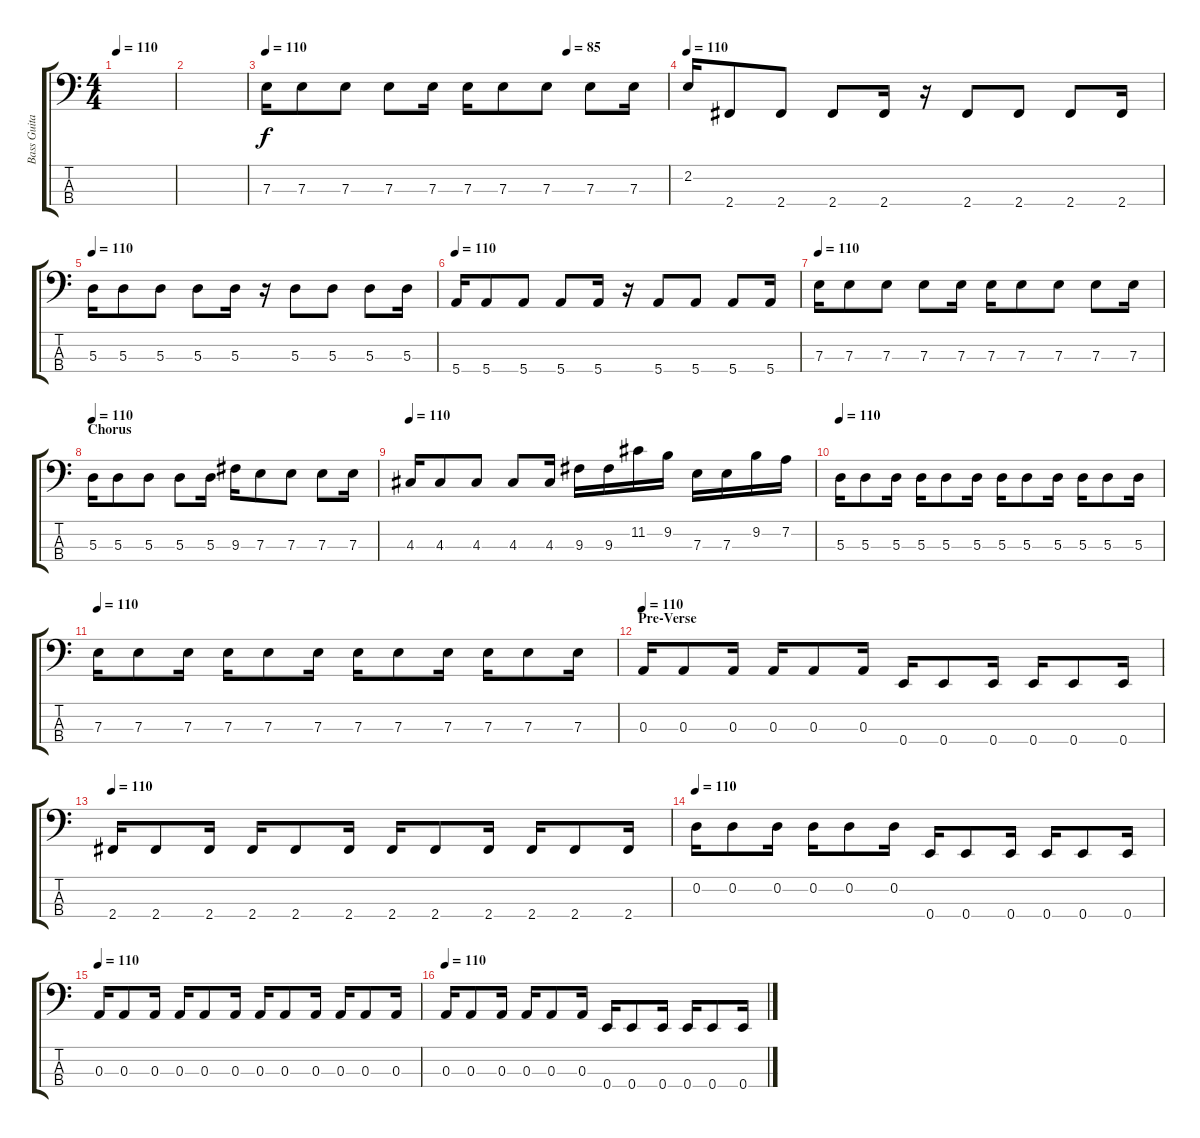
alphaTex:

\track ("Bass Guitar" "Bass Guita") {instrument electricbassfinger}
\staff {score tabs}
\tuning (G2 D2 A1 E1) {hide}
\ts (4 4)
\tempo 110
\clef f4
\ks c
|
|
\tempo 110
\tempo (85 0.75)
7.3.16 7.3.8 7.3.8 7.3.8 7.3.16 7.3.16 7.3.8 7.3.8 7.3.8 7.3.16 |
\tempo 110
2.2.16 2.4.8 2.4.8 2.4.8 2.4.16 r.16 2.4.8 2.4.8 2.4.8 2.4.16 |
\tempo 110
5.3.16 5.3.8 5.3.8 5.3.8 5.3.16 r.16 5.3.8 5.3.8 5.3.8 5.3.16 |
\tempo 110
5.4.16 5.4.8 5.4.8 5.4.8 5.4.16 r.16 5.4.8 5.4.8 5.4.8 5.4.16 |
\tempo 110
7.3.16 7.3.8 7.3.8 7.3.8 7.3.16 7.3.16 7.3.8 7.3.8 7.3.8 7.3.16 |
\section ("" "Chorus")
\tempo 110
5.3.16 5.3.8 5.3.8 5.3.8 5.3.16 9.3.16 7.3.8 7.3.8 7.3.8 7.3.16 |
\tempo 110
4.3.16 4.3.8 4.3.8 4.3.8 4.3.16 9.3.16 9.3.16 11.2.16 9.2.16 7.3.16 7.3.16 9.2.16 7.2.16 |
\tempo 110
5.3.16 5.3.8 5.3.16 5.3.16 5.3.8 5.3.16 5.3.16 5.3.8 5.3.16 5.3.16 5.3.8 5.3.16 |
\tempo 110
7.3.16 7.3.8 7.3.16 7.3.16 7.3.8 7.3.16 7.3.16 7.3.8 7.3.16 7.3.16 7.3.8 7.3.16 |
\section ("" "Pre-Verse")
\tempo 110
0.3.16 0.3.8 0.3.16 0.3.16 0.3.8 0.3.16 0.4.16 0.4.8 0.4.16 0.4.16 0.4.8 0.4.16 |
\tempo 110
2.4.16 2.4.8 2.4.16 2.4.16 2.4.8 2.4.16 2.4.16 2.4.8 2.4.16 2.4.16 2.4.8 2.4.16 |
\tempo 110
0.2.16 0.2.8 0.2.16 0.2.16 0.2.8 0.2.16 0.4.16 0.4.8 0.4.16 0.4.16 0.4.8 0.4.16 |
\tempo 110
0.3.16 0.3.8 0.3.16 0.3.16 0.3.8 0.3.16 0.3.16 0.3.8 0.3.16 0.3.16 0.3.8 0.3.16 |
\tempo 110
0.3.16 0.3.8 0.3.16 0.3.16 0.3.8 0.3.16 0.4.16 0.4.8 0.4.16 0.4.16 0.4.8 0.4.16
